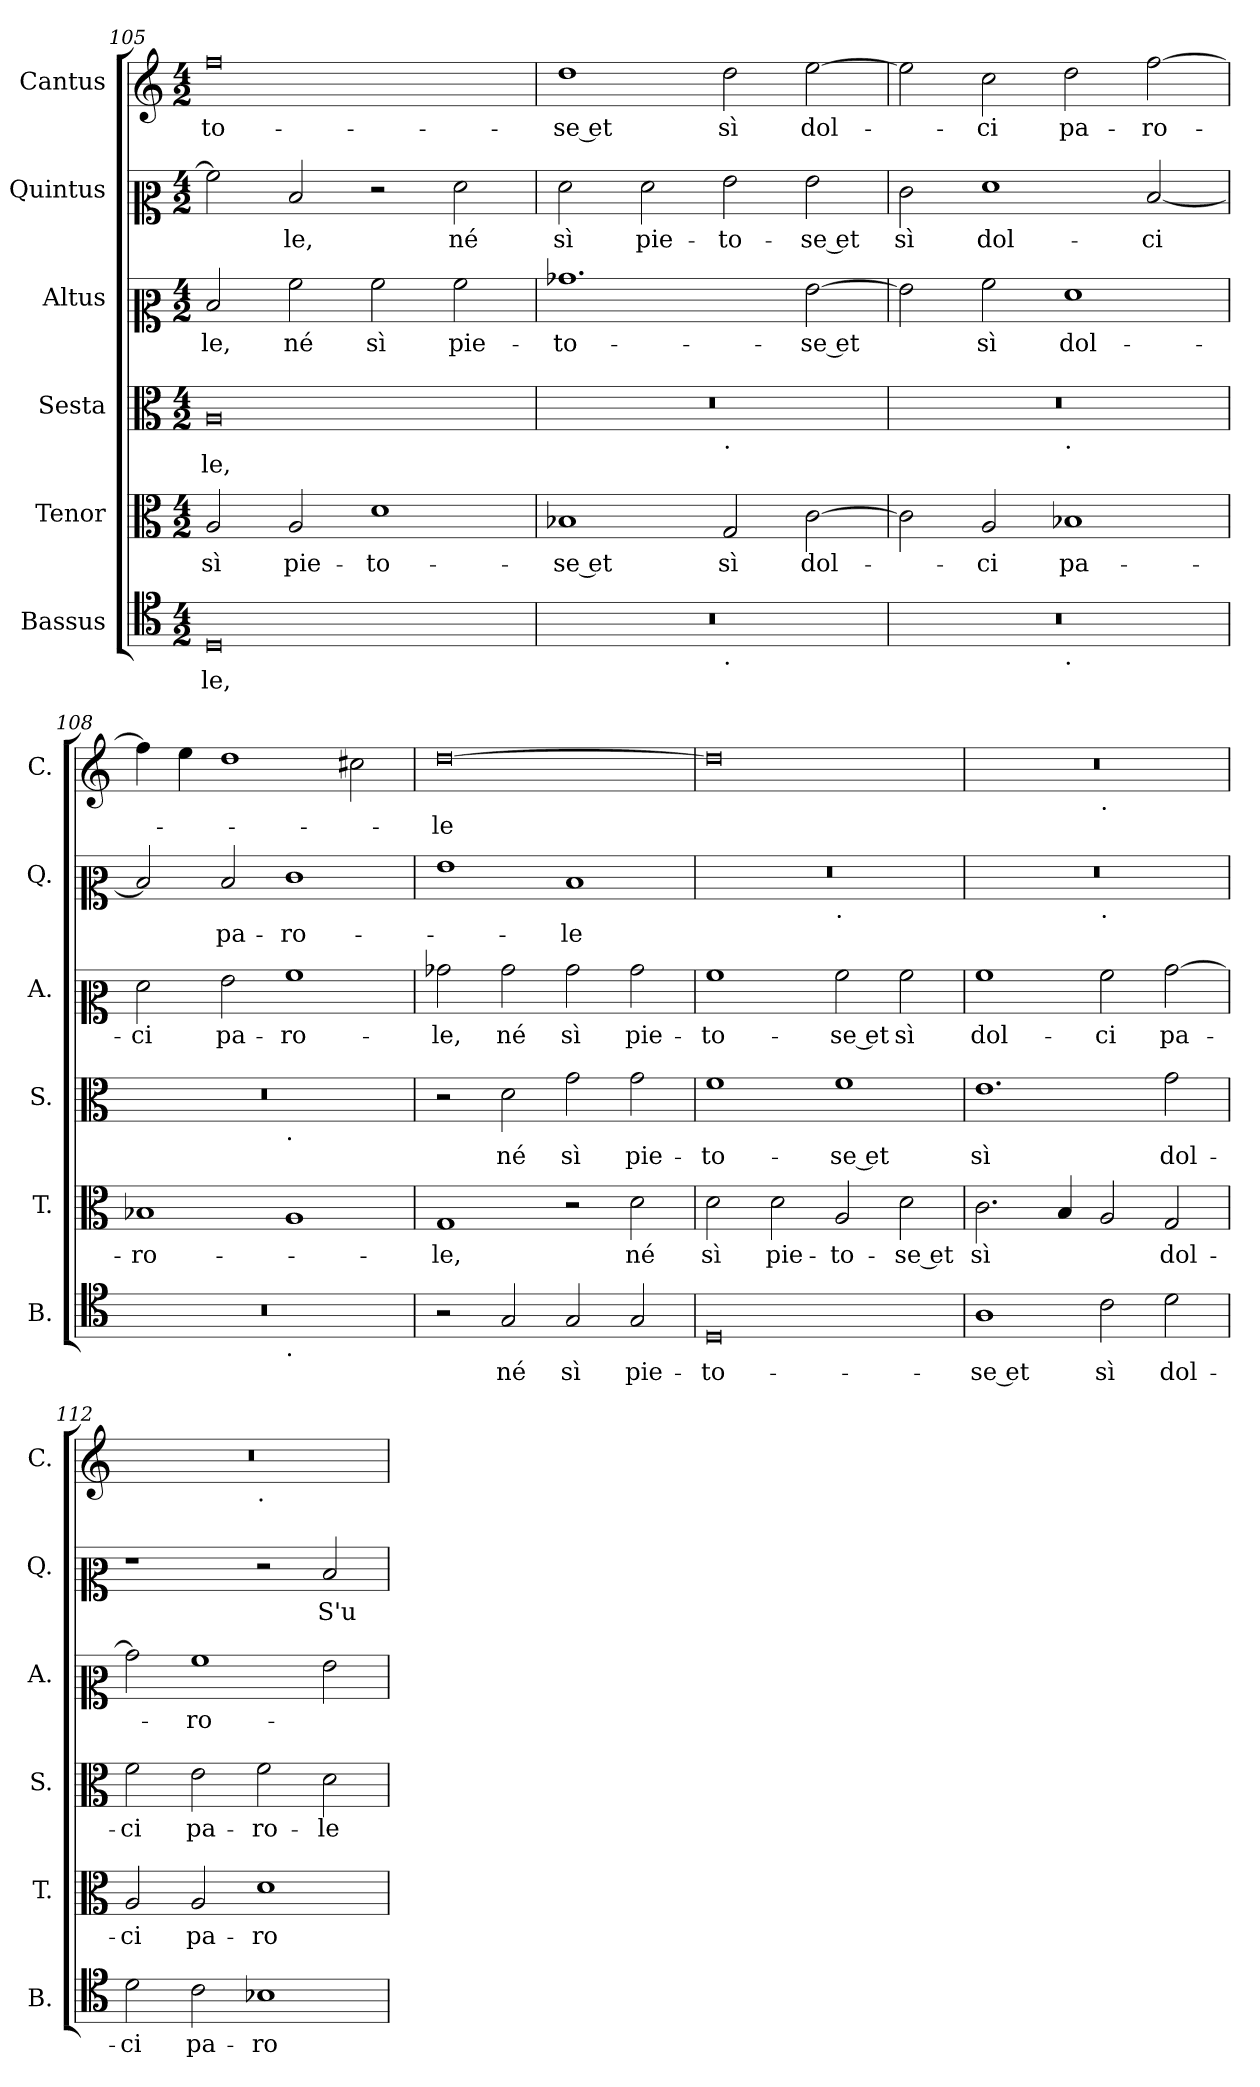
**kern	**text	**kern	**text	**kern	**text	**kern	**text	**kern	**text	**kern	**text
*part6	*part6	*part5	*part5	*part4	*part4	*part3	*part3	*part2	*part2	*part1	*part1
*staff6	*staff6	*staff5	*staff5	*staff4	*staff4	*staff3	*staff3	*staff2	*staff2	*staff1	*staff1
*I"Bassus	*	*I"Tenor	*	*I"Sesta	*	*I"Altus	*	*I"Quintus	*	*I"Cantus	*
*I'B.	*	*I'T.	*	*I'S.	*	*I'A.	*	*I'Q.	*	*I'C.	*
*clefC4	*	*clefC3	*	*clefC3	*	*clefC2	*	*clefC2	*	*clefG2	*
*k[]	*	*k[]	*	*k[]	*	*k[]	*	*k[]	*	*k[]	*
*M4/2	*	*M4/2	*	*M4/2	*	*M4/2	*	*M4/2	*	*M4/2	*
=105	=105	=105	=105	=105	=105	=105	=105	=105	=105	=105	=105
0D	-le,	2A/	sì	0A	-le,	2d/	-le,	2a\]	.	0ff	-to-
.	.	2A/	pie-	.	.	2a\	né	2d/	-le,	.	.
.	.	1d	-to-	.	.	2a\	sì	2r	.	.	.
.	.	.	.	.	.	2a\	pie-	2f\	né	.	.
=106	=106	=106	=106	=106	=106	=106	=106	=106	=106	=106	=106
*^	*	*	*	*^	*	*	*	*	*	*	*
0r	1ryy	.	1B-X	-se et	0r	1ryy	.	1.b-X	-to-	2f\	sì	1dd	-se et
.	.	.	.	.	.	.	.	.	.	2f\	pie-	.	.
!	!	!	!	!	!	!LO:TX:b:t=.	!	!	!	!	!	!	!
!	!LO:TX:b:t=.	!	!	!	!	!	!	!	!	!	!	!	!
.	1ryy	.	2G/	sì	.	1ryy	.	.	.	2g\	-to-	2dd\	sì
.	.	.	[2c\	dol-	.	.	.	[2g\	-se et	2g\	-se et	[2ee\	dol-
=107	=107	=107	=107	=107	=107	=107	=107	=107	=107	=107	=107	=107	=107
0r	1ryy	.	2c\]	.	0r	1ryy	.	2g\]	.	2e\	sì	2ee\]	.
.	.	.	2A/	-ci	.	.	.	2a\	sì	1f	dol-	2cc\	-ci
!	!	!	!	!	!	!LO:TX:b:t=.	!	!	!	!	!	!	!
!	!LO:TX:b:t=.	!	!	!	!	!	!	!	!	!	!	!	!
.	1ryy	.	1B-X	pa-	.	1ryy	.	1f	dol-	.	.	2dd\	pa-
.	.	.	.	.	.	.	.	.	.	[2d/	-ci	[2ff\	-ro-
=108	=108	=108	=108	=108	=108	=108	=108	=108	=108	=108	=108	=108	=108
0r	1ryy	.	1B-X	-ro-	0r	1ryy	.	2f\	-ci	2d/]	.	4ff\]	.
.	.	.	.	.	.	.	.	.	.	.	.	4ee\	.
.	.	.	.	.	.	.	.	2g\	pa-	2d/	pa-	1dd	.
!	!	!	!	!	!	!LO:TX:b:t=.	!	!	!	!	!	!	!
!	!LO:TX:b:t=.	!	!	!	!	!	!	!	!	!	!	!	!
.	1ryy	.	1A	.	.	1ryy	.	1a	-ro-	1e	-ro-	.	.
.	.	.	.	.	.	.	.	.	.	.	.	2cc#X\	.
*v	*v	*	*	*	*v	*v	*	*	*	*	*	*	*
!!LO:LB:g=z
=109	=109	=109	=109	=109	=109	=109	=109	=109	=109	=109	=109
2r	.	1G	-le,	2r	.	2b-X\	-le,	1g	.	[0dd	-le
2G/	né	.	.	2d\	né	2b-\	né	.	.	.	.
2G/	sì	2r	.	2g\	sì	2b-\	sì	1d	-le	.	.
2G/	pie-	2d\	né	2g\	pie-	2b-\	pie-	.	.	.	.
=110	=110	=110	=110	=110	=110	=110	=110	=110	=110	=110	=110
*	*	*	*	*	*	*	*	*^	*	*	*
0D	-to-	2d\	sì	1f	-to-	1a	-to-	0r	1ryy	.	0dd]	.
.	.	2d\	pie-	.	.	.	.	.	.	.	.	.
!	!	!	!	!	!	!	!	!	!LO:TX:b:t=.	!	!	!
.	.	2A/	-to-	1f	-se et	2a\	-se et	.	1ryy	.	.	.
.	.	2d\	-se et	.	.	2a\	sì	.	.	.	.	.
=111	=111	=111	=111	=111	=111	=111	=111	=111	=111	=111	=111	=111
*	*	*	*	*	*	*	*	*	*	*	*^	*
1A	-se et	2.c\	sì	1.e	sì	1a	dol-	0r	1ryy	.	0r	1ryy	.
.	.	4B/	.	.	.	.	.	.	.	.	.	.	.
!	!	!	!	!	!	!	!	!	!	!	!	!LO:TX:b:t=.	!
!	!	!	!	!	!	!	!	!	!LO:TX:b:t=.	!	!	!	!
2c\	sì	2A/	.	.	.	2a\	-ci	.	1ryy	.	.	1ryy	.
2d\	dol-	2G/	dol-	2g\	dol-	[2b\	pa-	.	.	.	.	.	.
*	*	*	*	*	*	*	*	*v	*v	*	*	*	*
=112	=112	=112	=112	=112	=112	=112	=112	=112	=112	=112	=112	=112
2d\	-ci	2A/	-ci	2f\	-ci	2b\]	.	1r	.	0r	1ryy	.
2c\	pa-	2A/	pa-	2e\	pa-	1a	-ro-	.	.	.	.	.
!	!	!	!	!	!	!	!	!	!	!	!LO:TX:b:t=.	!
1B-X	-ro-	1d	-ro-	2f\	-ro-	.	.	2r	.	.	1ryy	.
.	.	.	.	2d\	-le	2g\	.	2d/	S'u-	.	.	.
*	*	*	*	*	*	*	*	*	*	*v	*v	*
=	=	=	=	=	=	=	=	=	=	=	=
*-	*-	*-	*-	*-	*-	*-	*-	*-	*-	*-	*-
